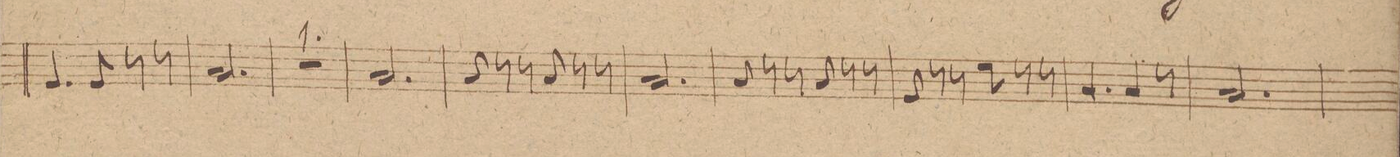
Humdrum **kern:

**kern	**dynam
*I"Baſso	*
*clefF4	*
*k[]	*
*M6/8	*
4.GG/	.
8GG/	.
8r	.
8r	.
=71	=71
2.C/	.
=72	=72
2.r	.
=73	=73
2.C/	.
=74	=74
8C/	.
8r	.
8r	.
8C/	.
8r	.
8r	.
=75	=75
2.C/	.
=76	=76
8C/	.
8r	.
8r	.
8C/	.
8r	.
8r	.
=77	=77
8GG/	.
8r	.
8r	.
8G\	.
8r	.
8r	.
=78	=78
4.C/	.
4C/	.
8r	.
=79	=79
2.C/	.
=80	=80
*-	*-
